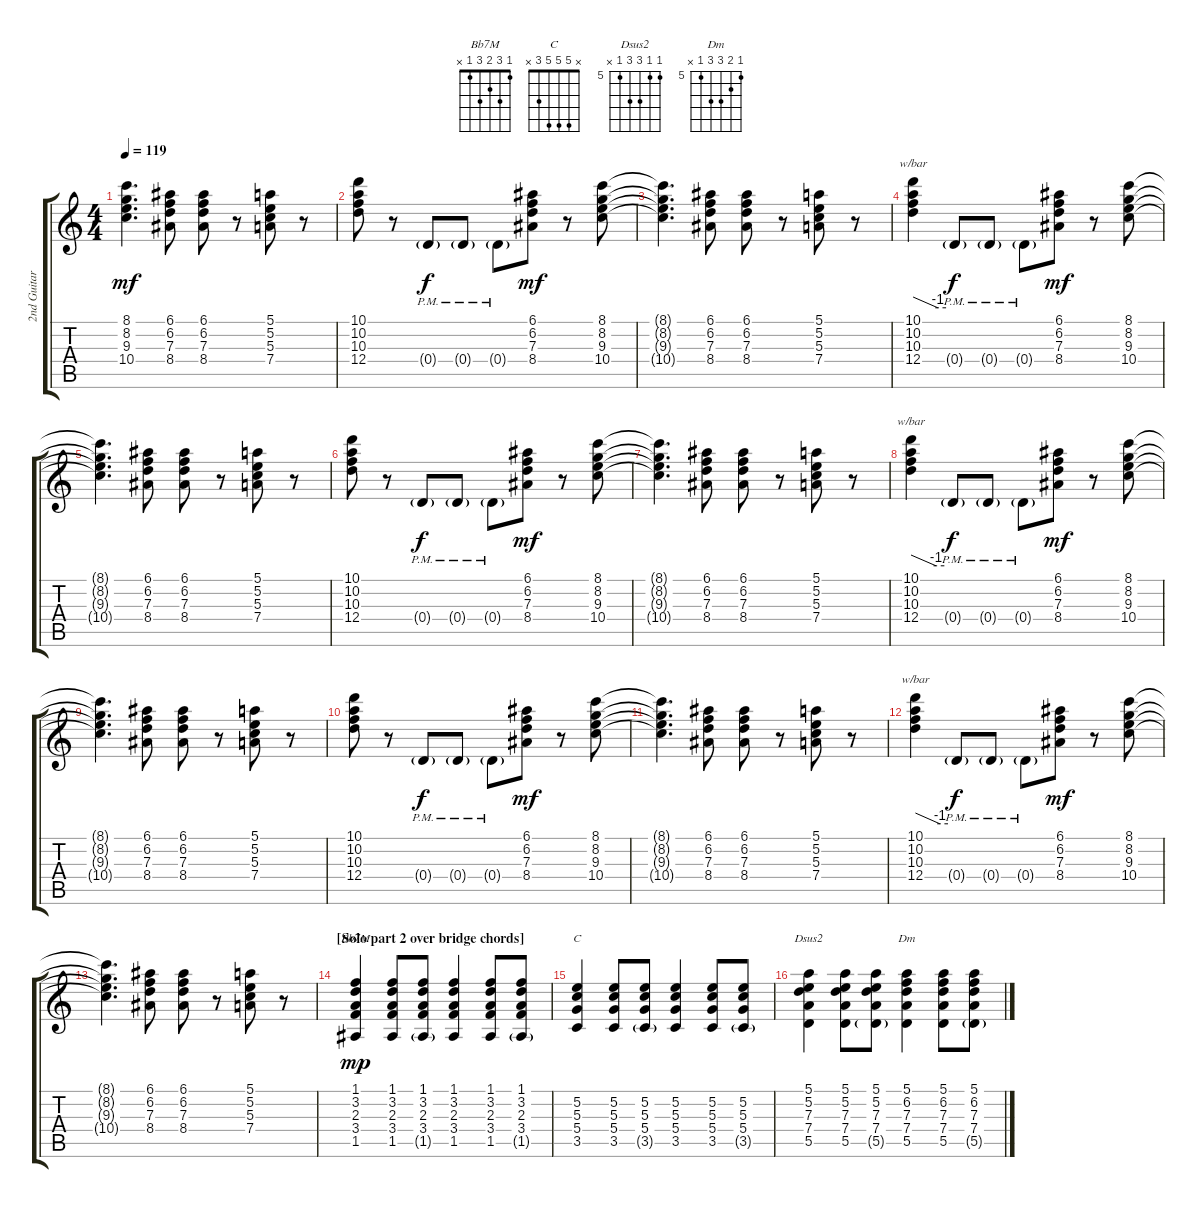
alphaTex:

\track ("2nd Guitar-L channel" "2nd Guitar") {instrument overdrivenguitar}
\staff {score tabs}
\tuning (E4 B3 G3 D3 A2 E2) {hide}
\chord ("Bb7M" 1 3 2 3 1 x)
\chord ("C" x 5 5 5 3 x)
\chord ("Dsus2" 5 5 7 7 5 x) {firstfret 5}
\chord ("Dm" 5 6 7 7 5 x) {firstfret 5}
\ts (4 4)
\tempo 119
\clef g2
\ks c
(8.1{t} 8.2{t} 9.3{t} 10.4{t}).4{d dy mf} (6.1 6.2 7.3 8.4).8 (6.1 6.2 7.3 8.4).8 r.8 (5.1 5.2 5.3 7.4).8 r.8 |
(10.1 10.2 10.3 12.4).8 r.8 0.4{g pm}.8{dy f} 0.4{g pm}.8 0.4{g pm}.8 (6.1 6.2 7.3 8.4).8{dy mf} r.8 (8.1 8.2 9.3 10.4).8 |
(8.1{t} 8.2{t} 9.3{t} 10.4{t}).4{d} (6.1 6.2 7.3 8.4).8 (6.1 6.2 7.3 8.4).8 r.8 (5.1 5.2 5.3 7.4).8 r.8 |
(10.1 10.2 10.3 12.4).4{tbe (custom default 0 0 45 -4 60 -4)} 0.4{g pm}.8{dy f} 0.4{g pm}.8 0.4{g pm}.8 (6.1 6.2 7.3 8.4).8{dy mf} r.8 (8.1 8.2 9.3 10.4).8 |
(8.1{t} 8.2{t} 9.3{t} 10.4{t}).4{d} (6.1 6.2 7.3 8.4).8 (6.1 6.2 7.3 8.4).8 r.8 (5.1 5.2 5.3 7.4).8 r.8 |
(10.1 10.2 10.3 12.4).8 r.8 0.4{g pm}.8{dy f} 0.4{g pm}.8 0.4{g pm}.8 (6.1 6.2 7.3 8.4).8{dy mf} r.8 (8.1 8.2 9.3 10.4).8 |
(8.1{t} 8.2{t} 9.3{t} 10.4{t}).4{d} (6.1 6.2 7.3 8.4).8 (6.1 6.2 7.3 8.4).8 r.8 (5.1 5.2 5.3 7.4).8 r.8 |
(10.1 10.2 10.3 12.4).4{tbe (custom default 0 0 45 -4 60 -4)} 0.4{g pm}.8{dy f} 0.4{g pm}.8 0.4{g pm}.8 (6.1 6.2 7.3 8.4).8{dy mf} r.8 (8.1 8.2 9.3 10.4).8 |
(8.1{t} 8.2{t} 9.3{t} 10.4{t}).4{d} (6.1 6.2 7.3 8.4).8 (6.1 6.2 7.3 8.4).8 r.8 (5.1 5.2 5.3 7.4).8 r.8 |
(10.1 10.2 10.3 12.4).8 r.8 0.4{g pm}.8{dy f} 0.4{g pm}.8 0.4{g pm}.8 (6.1 6.2 7.3 8.4).8{dy mf} r.8 (8.1 8.2 9.3 10.4).8 |
(8.1{t} 8.2{t} 9.3{t} 10.4{t}).4{d} (6.1 6.2 7.3 8.4).8 (6.1 6.2 7.3 8.4).8 r.8 (5.1 5.2 5.3 7.4).8 r.8 |
(10.1 10.2 10.3 12.4).4{tbe (custom default 0 0 45 -4 60 -4)} 0.4{g pm}.8{dy f} 0.4{g pm}.8 0.4{g pm}.8 (6.1 6.2 7.3 8.4).8{dy mf} r.8 (8.1 8.2 9.3 10.4).8 |
(8.1{t} 8.2{t} 9.3{t} 10.4{t}).4{d} (6.1 6.2 7.3 8.4).8 (6.1 6.2 7.3 8.4).8 r.8 (5.1 5.2 5.3 7.4).8 r.8 |
\section ("" "[Solo part 2 over bridge chords]")
(1.1 3.2 2.3 3.4 1.5).4{ch "Bb7M" dy mp} (1.1 3.2 2.3 3.4 1.5).8 (1.1 3.2 2.3 3.4 1.5{g}).8 (1.1 3.2 2.3 3.4 1.5).4 (1.1 3.2 2.3 3.4 1.5).8 (1.1 3.2 2.3 3.4 1.5{g}).8 |
(5.2 5.3 5.4 3.5).4{ch "C"} (5.2 5.3 5.4 3.5).8 (5.2 5.3 5.4 3.5{g}).8 (5.2 5.3 5.4 3.5).4 (5.2 5.3 5.4 3.5).8 (5.2 5.3 5.4 3.5{g}).8 |
(5.1 5.2 7.3 7.4 5.5).4{ch "Dsus2"} (5.1 5.2 7.3 7.4 5.5).8 (5.1 5.2 7.3 7.4 5.5{g}).8 (5.1 6.2 7.3 7.4 5.5).4{ch "Dm"} (5.1 6.2 7.3 7.4 5.5).8 (5.1 6.2 7.3 7.4 5.5{g}).8
